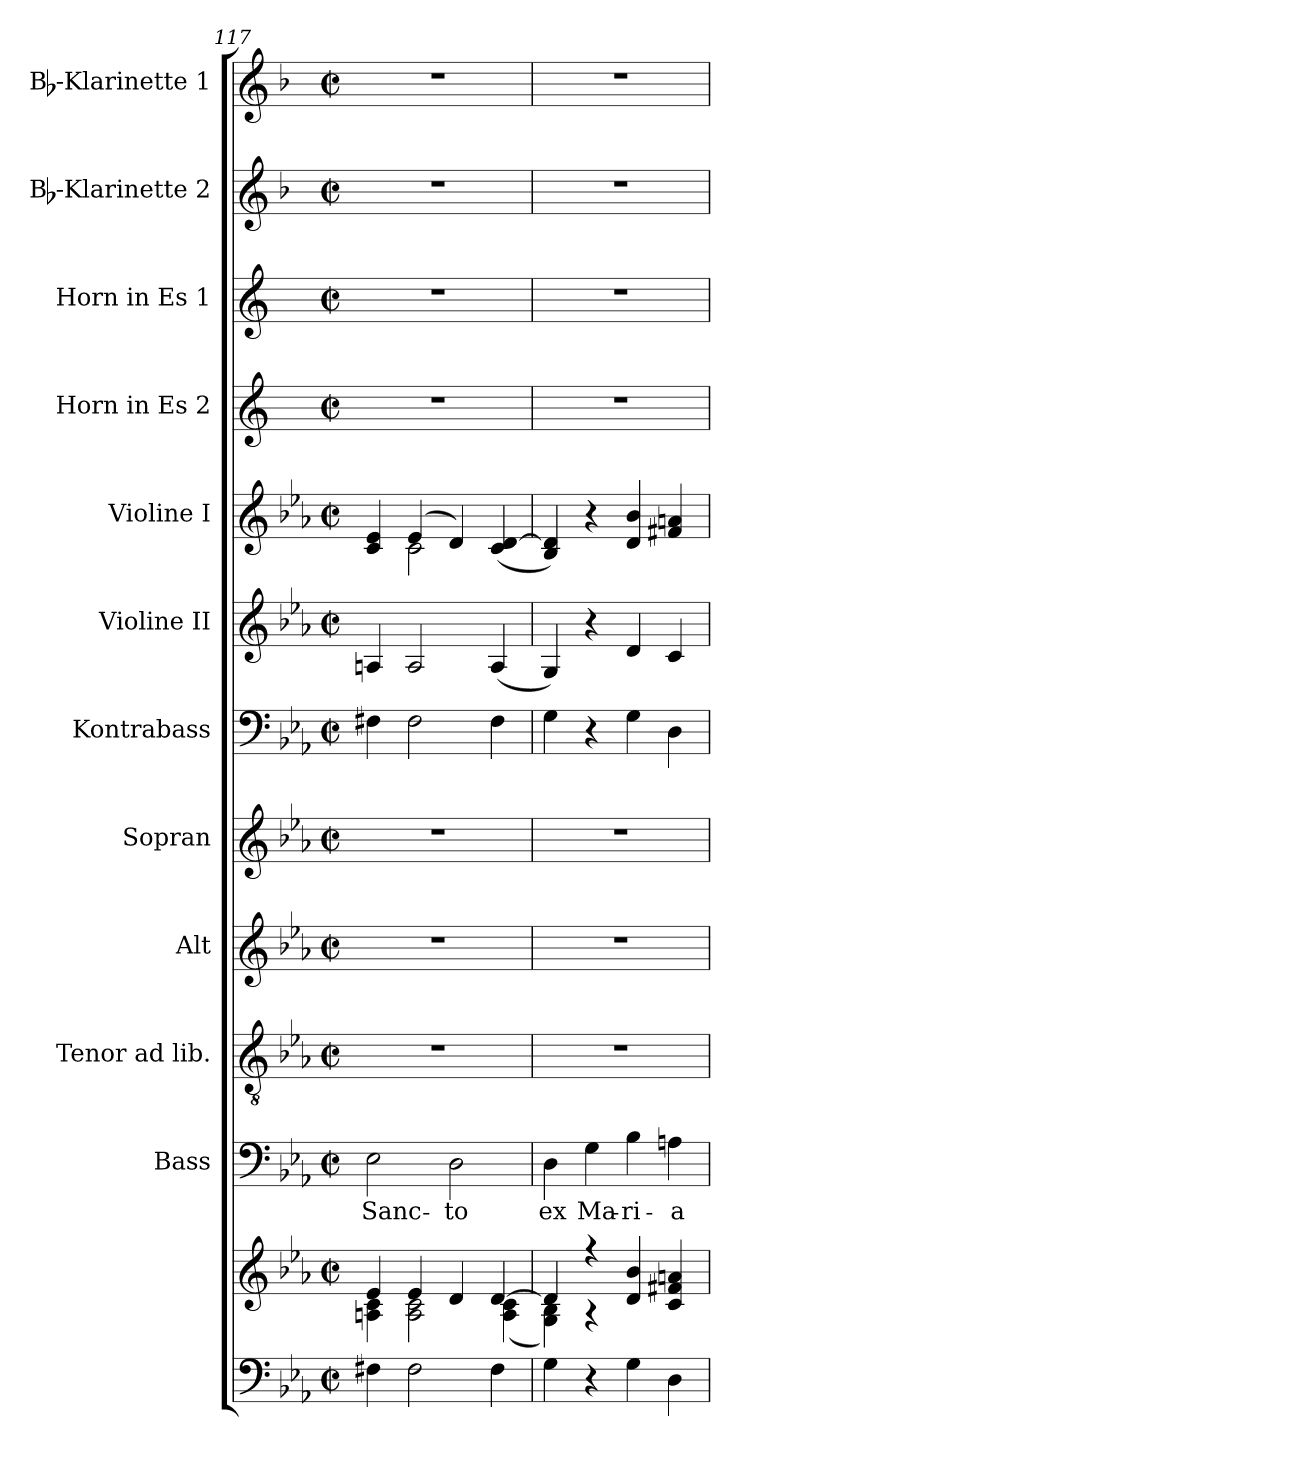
**kern	**kern	**kern	**text	**kern	**kern	**kern	**kern	**kern	**kern	**kern	**kern	**kern	**kern
*part12	*part12	*part11	*part11	*part10	*part9	*part8	*part7	*part6	*part5	*part4	*part3	*part2	*part1
*staff13	*staff12	*staff11	*staff11	*staff10	*staff9	*staff8	*staff7	*staff6	*staff5	*staff4	*staff3	*staff2	*staff1
*	*	*I"Bass	*	*I"Tenor ad lib.	*I"Alt	*I"Sopran	*I"Kontrabass	*I"Violine II	*I"Violine I	*I"Horn in Es 2	*I"Horn in Es 1	*I"Bb-Klarinette 2	*I"Bb-Klarinette 1
*	*	*I'B.	*	*I'T.	*I'A.	*I'S.	*I'Kb.	*I'Vl. II	*I'Vl. I	*	*	*I'Bb Kl. 2	*I'Bb Kl. 1
*clefF4	*clefG2	*clefF4	*	*clefGv2	*clefG2	*clefG2	*clefF4	*clefG2	*clefG2	*clefG2	*clefG2	*clefG2	*clefG2
*	*	*	*	*	*	*	*ITrd7c12	*	*	*ITrd5c9	*ITrd5c9	*ITrd1c2	*ITrd1c2
*k[b-e-a-]	*k[b-e-a-]	*k[b-e-a-]	*	*k[b-e-a-]	*k[b-e-a-]	*k[b-e-a-]	*k[b-e-a-]	*k[b-e-a-]	*k[b-e-a-]	*k[b-e-a-]	*k[b-e-a-]	*k[b-e-a-]	*k[b-e-a-]
*E-:	*E-:	*E-:	*	*E-:	*E-:	*E-:	*E-:	*E-:	*E-:	*E-:	*E-:	*E-:	*E-:
*M2/2	*M2/2	*M2/2	*	*M2/2	*M2/2	*M2/2	*M2/2	*M2/2	*M2/2	*M2/2	*M2/2	*M2/2	*M2/2
*met(c|)	*met(c|)	*met(c|)	*	*met(c|)	*met(c|)	*met(c|)	*met(c|)	*met(c|)	*met(c|)	*met(c|)	*met(c|)	*met(c|)	*met(c|)
=117	=117	=117	=117	=117	=117	=117	=117	=117	=117	=117	=117	=117	=117
*	*^	*	*	*	*	*	*	*	*	*	*	*	*
!	!	!	!	!LO:LY:b	!	!	!	!	!	!	!	!	!	!
*	*	*	*	*	*	*	*	*	*	*^	*	*	*	*
4F#X\	4e-/	4An\ 4c\	2E-\	Sanc-	1r	1r	1r	4FF#X\	4An/	4c/ 4e-/	4ryy	1r	1r	1r	1r
2F#\	4e-/	2A\ 2c\	.	.	.	.	.	2FF#\	2A/	(4e-/	2c\	.	.	.	.
!	!	!	!	!LO:LY:b	!	!	!	!	!	!	!	!	!	!	!
.	4d/	.	2D\	-to	.	.	.	.	.	4d/)	.	.	.	.	.
4F#\	[>4d/	(4A\ 4c\	.	.	.	.	.	4FF#\	(<4A/	(<4c/ [>4d/	4ryy	.	.	.	.
=118	=118	=118	=118	=118	=118	=118	=118	=118	=118	=118	=118	=118	=118	=118	=118
!	!	!	!	!LO:LY:b	!	!	!	!	!	!	!	!	!	!	!
*	*	*	*	*	*	*	*	*	*	*v	*v	*	*	*	*
4G\	4d/]	4G\ 4B-\)	4D\	ex	1r	1r	1r	4GG\	4G/)	4B-/ 4d/])	1r	1r	1r	1r
!	!	!	!	!LO:LY:b	!	!	!	!	!	!	!	!	!	!
4r	4r	4r	4G\	Ma-	.	.	.	4r	4r	4r	.	.	.	.
!	!	!	!	!LO:LY:b	!	!	!	!	!	!	!	!	!	!
4G\	4d/ 4b-/	2ryy	4B-\	-ri-	.	.	.	4GG\	4d/	4d/ 4b-/	.	.	.	.
!	!	!	!	!LO:LY:b	!	!	!	!	!	!	!	!	!	!
4D\	4c/ 4f#X/ 4an/	.	4An\	-a	.	.	.	4DD\	4c/	4f#X/ 4an/	.	.	.	.
*	*v	*v	*	*	*	*	*	*	*	*	*	*	*	*
=	=	=	=	=	=	=	=	=	=	=	=	=	=
*-	*-	*-	*-	*-	*-	*-	*-	*-	*-	*-	*-	*-	*-
